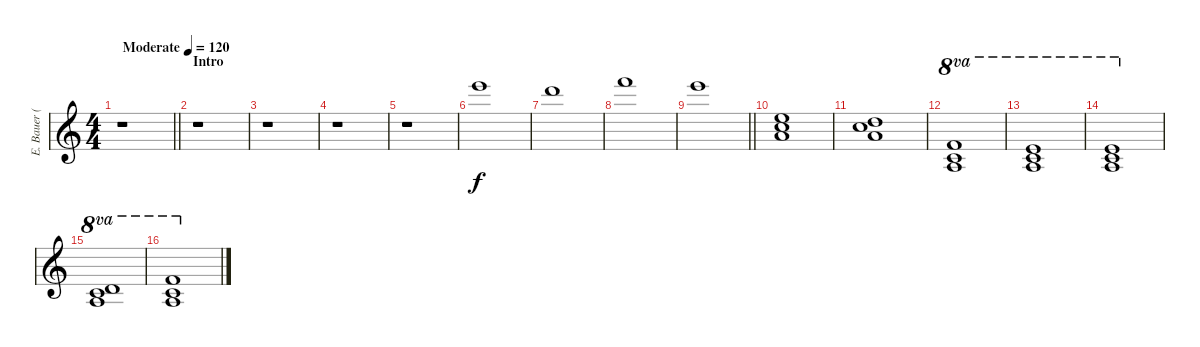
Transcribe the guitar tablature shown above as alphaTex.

\track ("E. Bauer (Keyboard)" "E. Bauer (") {instrument stringensemble1}
\staff {score}
\tuning (E4 B3 G3 D3 A2 E2) {hide}
\ts (4 4)
\tempo (120 "Moderate")
\clef g2
\barLineRight lightlight
\ks c
r.1{dy f instrument stringensemble1} |
\section ("" "Intro")
r.1 |
r.1 |
r.1 |
r.1 |
24.1.1 |
22.1.1 |
25.1.1 |
\barLineRight lightlight
24.1.1 |
(12.1 13.2 14.3).1 |
(10.1 13.2 14.3).1 |
(13.1 13.2 14.3).1{ot 8va} |
(12.1 13.2 14.3).1{ot 8va} |
(12.1 13.2 14.3).1{ot 8va} |
(10.1 13.2 14.3).1{ot 8va} |
(13.1 13.2 14.3).1{ot 8va}
